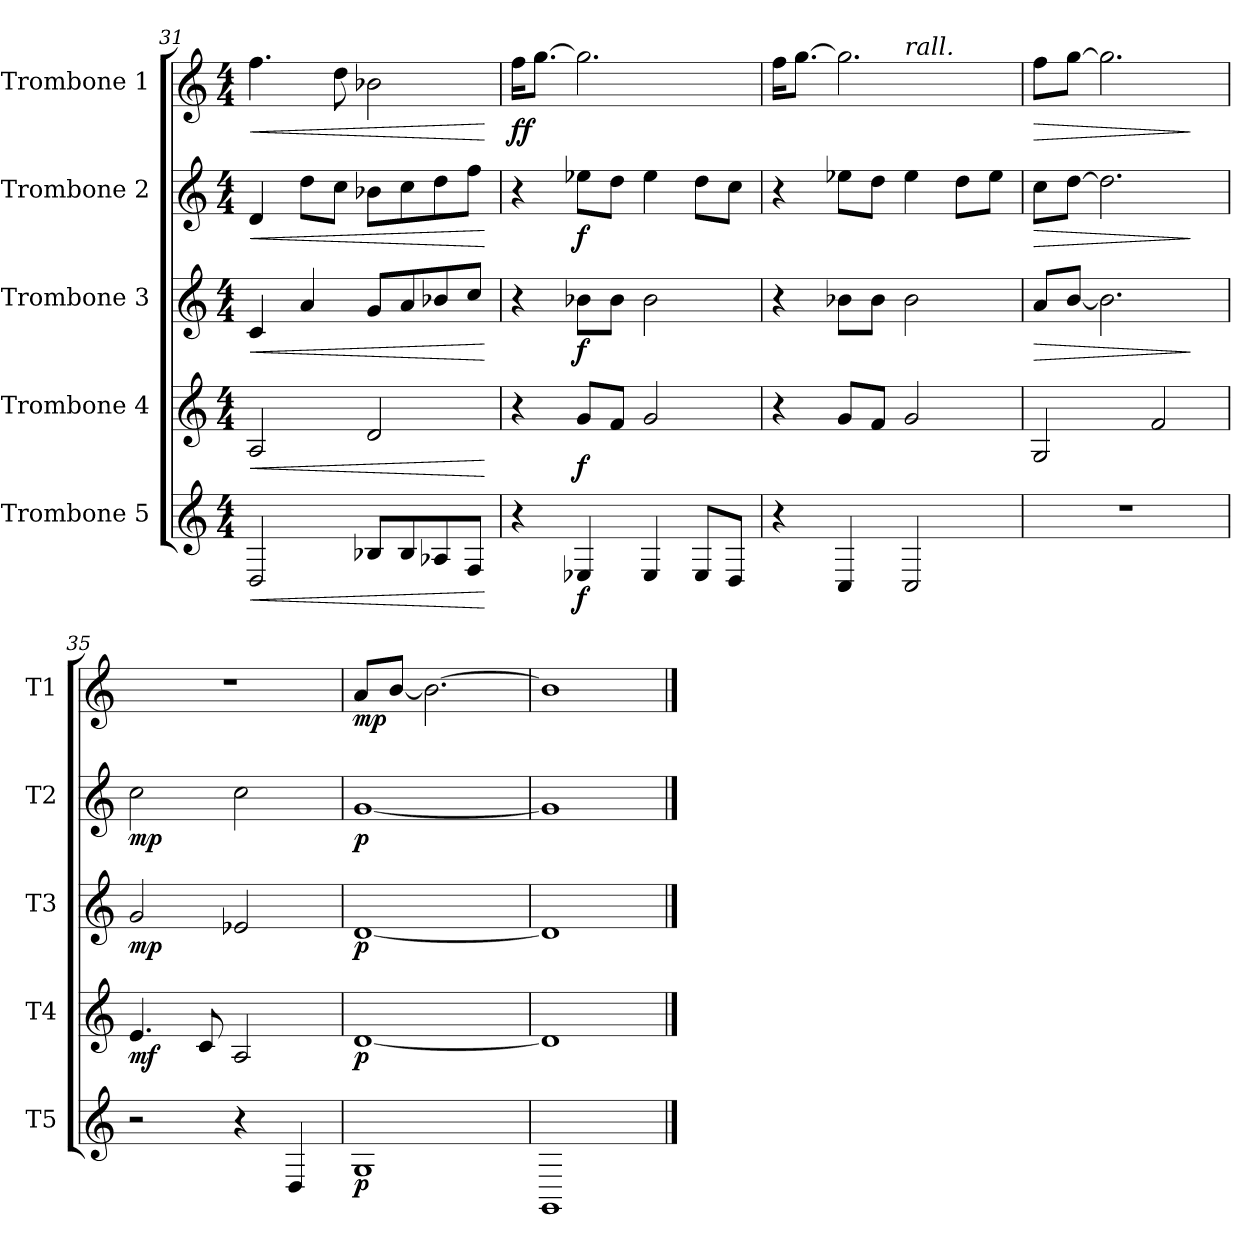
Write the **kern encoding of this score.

**kern	**dynam	**kern	**dynam	**kern	**dynam	**kern	**dynam	**kern	**dynam
*part5	*part5	*part4	*part4	*part3	*part3	*part2	*part2	*part1	*part1
*staff5	*staff5	*staff4	*staff4	*staff3	*staff3	*staff2	*staff2	*staff1	*staff1
*I"Trombone 5	*	*I"Trombone 4	*	*I"Trombone 3	*	*I"Trombone 2	*	*I"Trombone 1	*
*I'T5	*	*I'T4	*	*I'T3	*	*I'T2	*	*I'T1	*
*clefG2	*	*clefG2	*	*clefG2	*	*clefG2	*	*clefG2	*
*ITrd4c7	*	*ITrd4c7	*	*ITrd4c7	*	*ITrd4c7	*	*ITrd4c7	*
*k[b-]	*	*k[b-]	*	*k[b-]	*	*k[b-]	*	*k[b-]	*
*M4/4	*	*M4/4	*	*M4/4	*	*M4/4	*	*M4/4	*
=31	=31	=31	=31	=31	=31	=31	=31	=31	=31
!	!LO:HP:b	!	!LO:HP:b	!	!LO:HP:b	!	!LO:HP:b	!	!LO:HP:b
2GG/	<	2D/	<	4F/	<	4G/	<	4.b-\	<
.	.	.	.	4d/	.	8g\L	.	.	.
.	.	.	.	.	.	8f\J	.	8g\	.
8E-X/L	.	2G/	.	8c/L	.	8e-X\L	.	2e-X\	.
8E-/	.	.	.	8d/	.	8f\	.	.	.
8D-X/	.	.	.	8e-X/	.	8g\	.	.	.
8BB-/J	.	.	.	8f/J	.	8b-\J	.	.	.
.	[	.	[	.	[	.	[	.	[
=32	=32	=32	=32	=32	=32	=32	=32	=32	=32
!	!	!	!	!	!	!	!	!	!LO:DY:b
4r	.	4r	.	4r	.	4r	.	16b-\KL	ff
.	.	.	.	.	.	.	.	[8.cc\J	.
!	!LO:DY:b	!	!LO:DY:b	!	!LO:DY:b	!	!LO:DY:b	!	!
4AA-X/	f	8c/L	f	8e-X\L	f	8a-X\L	f	2.cc\]	.
.	.	8B-/J	.	8e-\J	.	8g\J	.	.	.
4AA-/	.	2c/	.	2e-\	.	4a-\	.	.	.
8AA-/L	.	.	.	.	.	8g\L	.	.	.
8GG/J	.	.	.	.	.	8f\J	.	.	.
=33	=33	=33	=33	=33	=33	=33	=33	=33	=33
*	*	*	*	*	*	*	*	*^	*
4r	.	4r	.	4r	.	4r	.	16b-\KL	2ryy	.
.	.	.	.	.	.	.	.	[8.cc\J	.	.
4FF/	.	8c/L	.	8e-X\L	.	8a-X\L	.	2.cc\]	.	.
.	.	8B-/J	.	8e-\J	.	8g\J	.	.	.	.
!	!	!	!	!	!	!	!	!	!LO:TX:i:t=rall.	!
2FF/	.	2c/	.	2e-\	.	4a-\	.	.	2ryy	.
.	.	.	.	.	.	8g\L	.	.	.	.
.	.	.	.	.	.	8a-\J	.	.	.	.
=34	=34	=34	=34	=34	=34	=34	=34	=34	=34	=34
!	!	!	!	!	!LO:HP:b	!	!LO:HP:b	!	!	!LO:HP:b
*	*	*	*	*	*	*	*	*v	*v	*
1r	.	2C/	.	8d/L	>	8f\L	>	8b-\L	>
.	.	.	.	[8e/J	.	[8g\J	.	[8cc\J	.
.	.	.	.	2.e\]	.	2.g\]	.	2.cc\]	.
.	.	2B-/	.	.	.	.	.	.	.
.	.	.	.	.	]	.	]	.	]
!!LO:PB:g=z
=35	=35	=35	=35	=35	=35	=35	=35	=35	=35
!	!	!	!LO:DY:b	!	!LO:DY:b	!	!LO:DY:b	!	!
2r	.	4.A/	mf	2c/	mp	2f\	mp	1r	.
.	.	8F/	.	.	.	.	.	.	.
4r	.	2D/	.	2A-X/	.	2f\	.	.	.
4GG/	.	.	.	.	.	.	.	.	.
=36	=36	=36	=36	=36	=36	=36	=36	=36	=36
!	!LO:DY:b	!	!LO:DY:b	!	!LO:DY:b	!	!LO:DY:b	!	!LO:DY:b
1C	p	[1G	p	[1G	p	[1c	p	8d/L	mp
.	.	.	.	.	.	.	.	[8e/J	.
.	.	.	.	.	.	.	.	2.e\_	.
=37	=37	=37	=37	=37	=37	=37	=37	=37	=37
1CC	.	1G]	.	1G]	.	1c]	.	1e]	.
==	==	==	==	==	==	==	==	==	==
*-	*-	*-	*-	*-	*-	*-	*-	*-	*-
